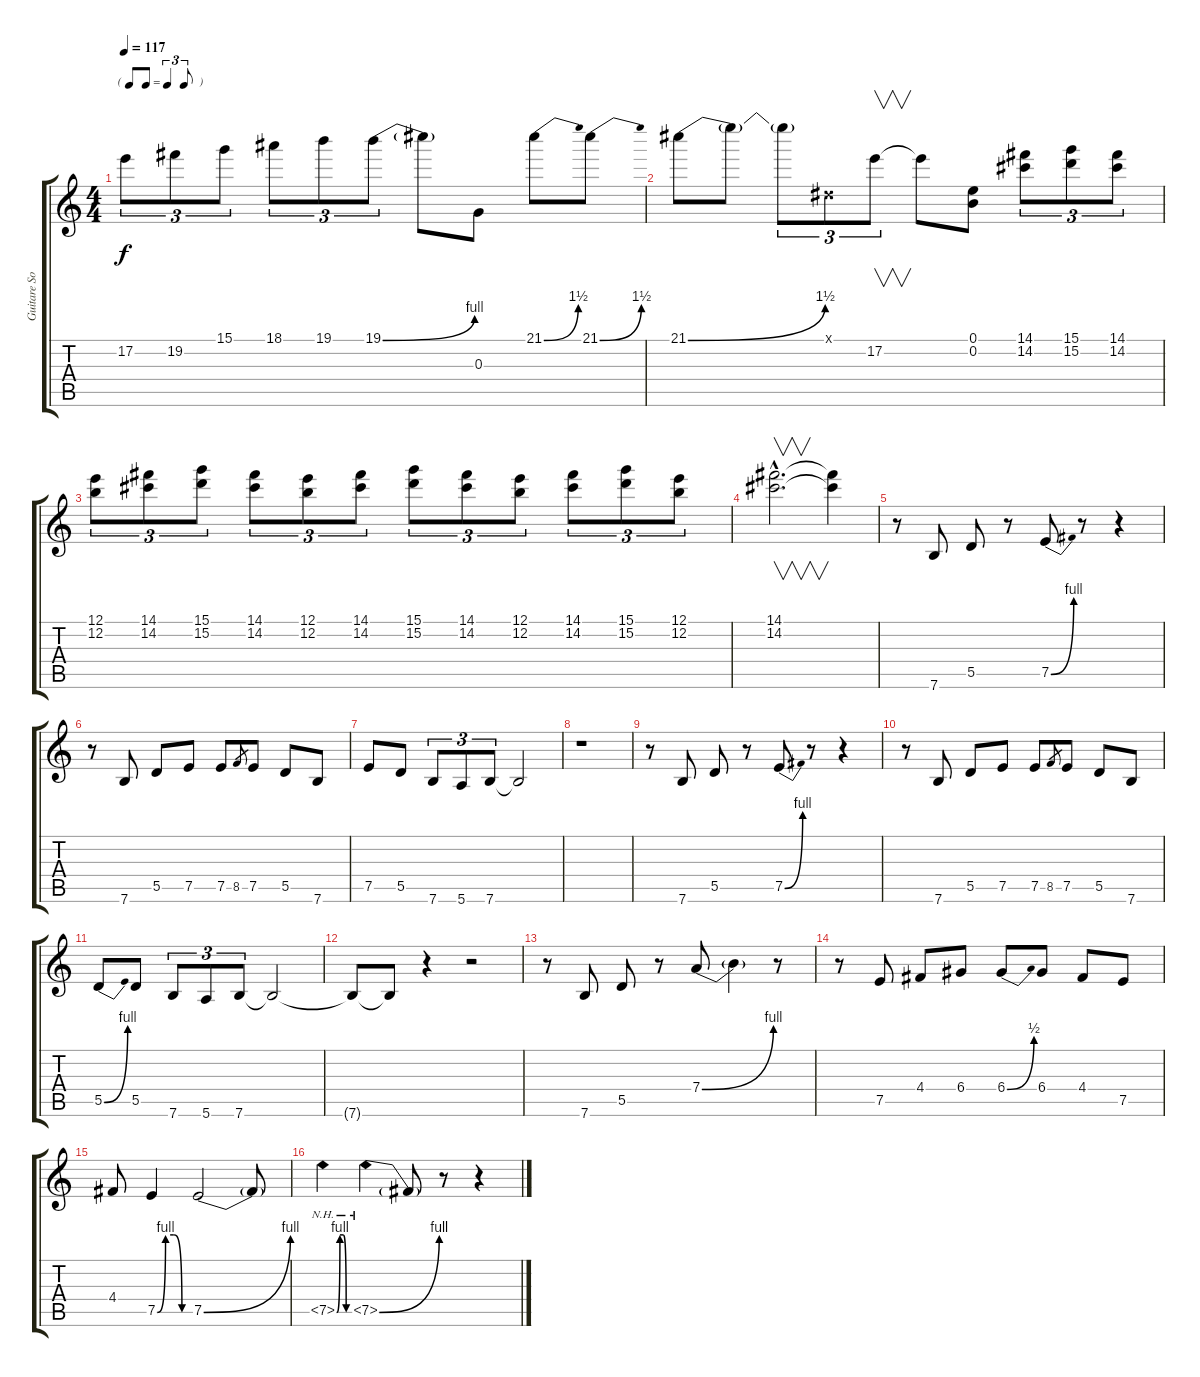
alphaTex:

\track ("Guitare Solo" "Guitare So") {instrument distortionguitar}
\staff {score tabs}
\tuning (E4 B3 G3 D3 A2 E2) {hide}
\ts (4 4)
\tf triplet8th
\tempo 117
\clef g2
\ks c
17.2.8{tu (3 2) dy f} 19.2.8{tu (3 2)} 15.1.8{tu (3 2)} 18.1.8{tu (3 2)} 19.1.8{tu (3 2)} 19.1{be (bend 0 0 60 4)}.8{tu (3 2)} 19.1{t}.8 0.3.8 21.1{be (bend 0 0 60 6)}.8 21.1{be (bend 0 0 60 6)}.8 |
21.1{be (bend 0 0 60 6)}.8 21.1{t}.8 21.1{t}.8{tu (3 2)} -1.1{x}.8{tu (3 2)} 17.2.8{v tu (3 2)} 17.2{t}.8 (0.1 0.2).8 (14.1 14.2).8{tu (3 2)} (15.1 15.2).8{tu (3 2)} (14.1 14.2).8{tu (3 2)} |
(12.1 12.2).8{tu (3 2)} (14.1 14.2).8{tu (3 2)} (15.1 15.2).8{tu (3 2)} (14.1 14.2).8{tu (3 2)} (12.1 12.2).8{tu (3 2)} (14.1 14.2).8{tu (3 2)} (15.1 15.2).8{tu (3 2)} (14.1 14.2).8{tu (3 2)} (12.1 12.2).8{tu (3 2)} (14.1 14.2).8{tu (3 2)} (15.1 15.2).8{tu (3 2)} (12.1 12.2).8{tu (3 2)} |
(14.1{hac} 14.2{hac}).2{v d} (14.1{t} 14.2{t}).4 |
r.8 7.6.8 5.5.8 r.8 7.5{be (bend 0 0 60 4)}.8 r.8 r.4 |
r.8 7.6.8 5.5.8 7.5.8 7.5.8 8.5.8{gr} 7.5.8 5.5.8 7.6.8 |
7.5.8 5.5.8 7.6.8{tu (3 2)} 5.6.8{tu (3 2)} 7.6.8{tu (3 2)} 7.6{t}.2 |
r.1 |
r.8 7.6.8 5.5.8 r.8 7.5{be (bend 0 0 60 4)}.8 r.8 r.4 |
r.8 7.6.8 5.5.8 7.5.8 7.5.8 8.5.8{gr} 7.5.8 5.5.8 7.6.8 |
5.5{be (bend 0 0 60 4)}.8 5.5.8 7.6.8{tu (3 2)} 5.6.8{tu (3 2)} 7.6.8{tu (3 2)} 7.6{t}.2 |
7.6{t}.8 7.6{t}.8 r.4 r.2 |
r.8 7.6.8 5.5.8 r.8 7.4{be (bend 0 0 60 4)}.8 7.4{t}.4 r.8 |
r.8 7.5.8 4.4.8 6.4.8 6.4{be (bend 0 0 60 2)}.8 6.4.8 4.4.8 7.5.8 |
4.4.8 7.5{be (custom 0 0 15 4 30 4 45 0 60 0)}.4 7.5{be (bend 0 0 60 4)}.2 7.5{t}.8 |
7.5{be (custom 0 0 15 4 30 4 45 0 60 0) nh}.4 7.5{be (bend 0 0 60 4) nh}.4 7.5{t}.8 r.8 r.4
